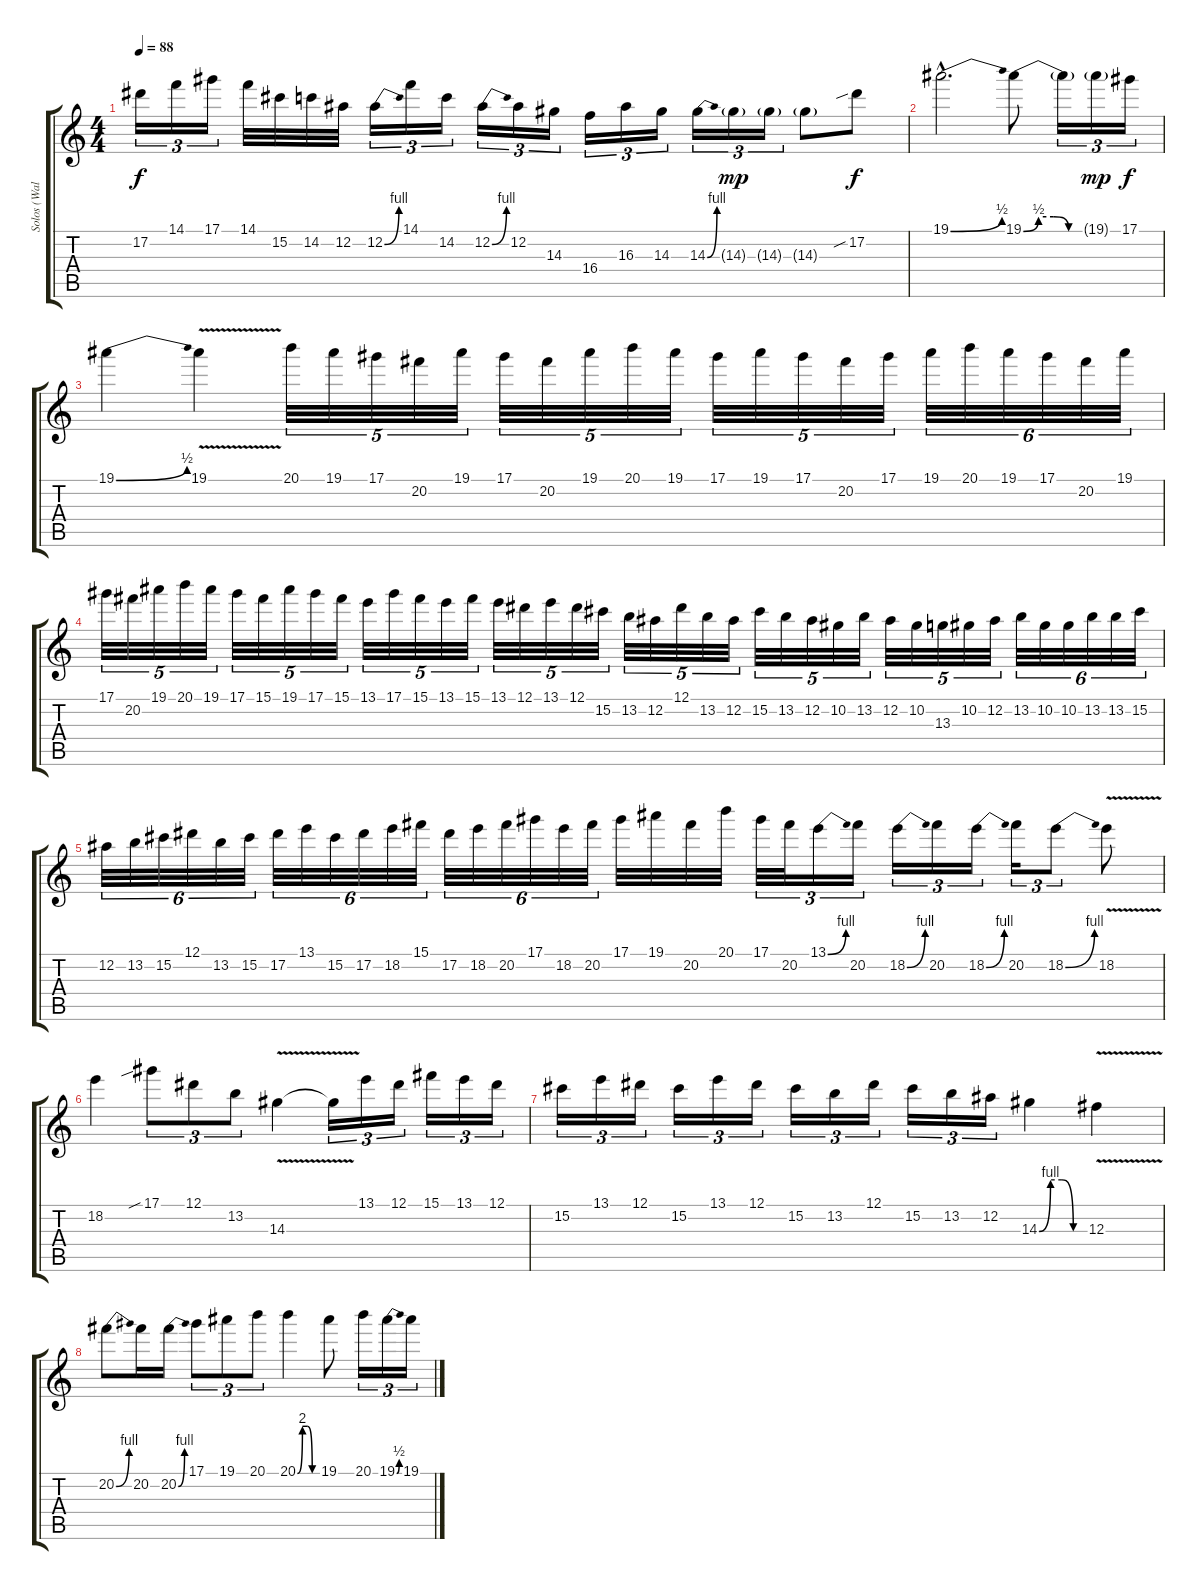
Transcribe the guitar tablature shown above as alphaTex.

\track ("Solos (Walter Giardino)" "Solos (Wal") {instrument overdrivenguitar}
\staff {score tabs}
\tuning (Eb4 Bb3 Gb3 Db3 Ab2 Eb2) {hide}
\ts (4 4)
\tempo 88
\clef g2
\ks c
17.2.16{tu (3 2) dy f} 14.1.16{tu (3 2)} 17.1.16{tu (3 2)} 14.1.32 15.2.32 14.2.32 12.2.32 12.2{be (bend 0 0 60 4)}.16{tu (3 2)} 14.1.16{tu (3 2)} 14.2.16{tu (3 2)} 12.2{be (bend 0 0 60 4)}.16{tu (3 2)} 12.2.16{tu (3 2)} 14.3.16{tu (3 2)} 16.4.16{tu (3 2)} 16.3.16{tu (3 2)} 14.3.16{tu (3 2)} 14.3{be (bend 0 0 60 4)}.16{tu (3 2)} 14.3{g}.16{tu (3 2) dy mp} 14.3{g}.16{tu (3 2)} 14.3{g}.8 17.2{sib}.8{dy f} |
19.1{be (bend 0 0 60 2) hac}.2{d} 19.1{be (custom 0 0 15 2 30 2 45 0 60 0)}.8 19.1{t}.16{tu (3 2)} 19.1{g}.16{tu (3 2) dy mp} 17.1.16{tu (3 2) dy f} |
19.1{be (bend 0 0 60 2)}.4 19.1{v}.4 20.1.32{tu (5 4)} 19.1.32{tu (5 4)} 17.1.32{tu (5 4)} 20.2.32{tu (5 4)} 19.1.32{tu (5 4)} 17.1.32{tu (5 4)} 20.2.32{tu (5 4)} 19.1.32{tu (5 4)} 20.1.32{tu (5 4)} 19.1.32{tu (5 4)} 17.1.32{tu (5 4)} 19.1.32{tu (5 4)} 17.1.32{tu (5 4)} 20.2.32{tu (5 4)} 17.1.32{tu (5 4)} 19.1.32{tu (6 4)} 20.1.32{tu (6 4)} 19.1.32{tu (6 4)} 17.1.32{tu (6 4)} 20.2.32{tu (6 4)} 19.1.32{tu (6 4)} |
17.1.32{tu (5 4)} 20.2.32{tu (5 4)} 19.1.32{tu (5 4)} 20.1.32{tu (5 4)} 19.1.32{tu (5 4)} 17.1.32{tu (5 4)} 15.1.32{tu (5 4)} 19.1.32{tu (5 4)} 17.1.32{tu (5 4)} 15.1.32{tu (5 4)} 13.1.32{tu (5 4)} 17.1.32{tu (5 4)} 15.1.32{tu (5 4)} 13.1.32{tu (5 4)} 15.1.32{tu (5 4)} 13.1.32{tu (5 4)} 12.1.32{tu (5 4)} 13.1.32{tu (5 4)} 12.1.32{tu (5 4)} 15.2.32{tu (5 4)} 13.2.32{tu (5 4)} 12.2.32{tu (5 4)} 12.1.32{tu (5 4)} 13.2.32{tu (5 4)} 12.2.32{tu (5 4)} 15.2.32{tu (5 4)} 13.2.32{tu (5 4)} 12.2.32{tu (5 4)} 10.2.32{tu (5 4)} 13.2.32{tu (5 4)} 12.2.32{tu (5 4)} 10.2.32{tu (5 4)} 13.3.32{tu (5 4)} 10.2.32{tu (5 4)} 12.2.32{tu (5 4)} 13.2.32{tu (6 4)} 10.2.32{tu (6 4)} 10.2.32{tu (6 4)} 13.2.32{tu (6 4)} 13.2.32{tu (6 4)} 15.2.32{tu (6 4)} |
12.2.32{tu (6 4)} 13.2.32{tu (6 4)} 15.2.32{tu (6 4)} 12.1.32{tu (6 4)} 13.2.32{tu (6 4)} 15.2.32{tu (6 4)} 17.2.32{tu (6 4)} 13.1.32{tu (6 4)} 15.2.32{tu (6 4)} 17.2.32{tu (6 4)} 18.2.32{tu (6 4)} 15.1.32{tu (6 4)} 17.2.32{tu (6 4)} 18.2.32{tu (6 4)} 20.2.32{tu (6 4)} 17.1.32{tu (6 4)} 18.2.32{tu (6 4)} 20.2.32{tu (6 4)} 17.1.32 19.1.32 20.2.32 20.1.32 17.1.32{tu (3 2)} 20.2.32{tu (3 2)} 13.1{be (bend 0 0 60 4)}.16{tu (3 2)} 20.2.16{tu (3 2)} 18.2{be (bend 0 0 60 4)}.16{tu (3 2)} 20.2.16{tu (3 2)} 18.2{be (bend 0 0 60 4)}.16{tu (3 2)} 20.2.16{tu (3 2)} 18.2{be (bend 0 0 60 4)}.8{tu (3 2)} 18.2{v}.8 |
18.2.4 17.1{sib}.8{tu (3 2)} 12.1.8{tu (3 2)} 13.2.8{tu (3 2)} 14.3{v}.4 14.3{t}.16{tu (3 2)} 13.1.16{tu (3 2)} 12.1.16{tu (3 2)} 15.1.16{tu (3 2)} 13.1.16{tu (3 2)} 12.1.16{tu (3 2)} |
15.2.16{tu (3 2)} 13.1.16{tu (3 2)} 12.1.16{tu (3 2)} 15.2.16{tu (3 2)} 13.1.16{tu (3 2)} 12.1.16{tu (3 2)} 15.2.16{tu (3 2)} 13.2.16{tu (3 2)} 12.1.16{tu (3 2)} 15.2.16{tu (3 2)} 13.2.16{tu (3 2)} 12.2.16{tu (3 2)} 14.3{be (custom 0 0 15 4 30 4 45 0 60 0)}.4 12.3{v}.4 |
20.2{be (bend 0 0 60 4)}.8 20.2.16 20.2{be (bend 0 0 60 4)}.16 17.1.8{tu (3 2)} 19.1.8{tu (3 2)} 20.1.8{tu (3 2)} 20.1{be (custom 0 0 15 8 30 8 45 0 60 0)}.4 19.1.8 20.1.16{tu (3 2)} 19.1{be (bend 0 0 60 2)}.16{tu (3 2)} 19.1.16{tu (3 2)}
